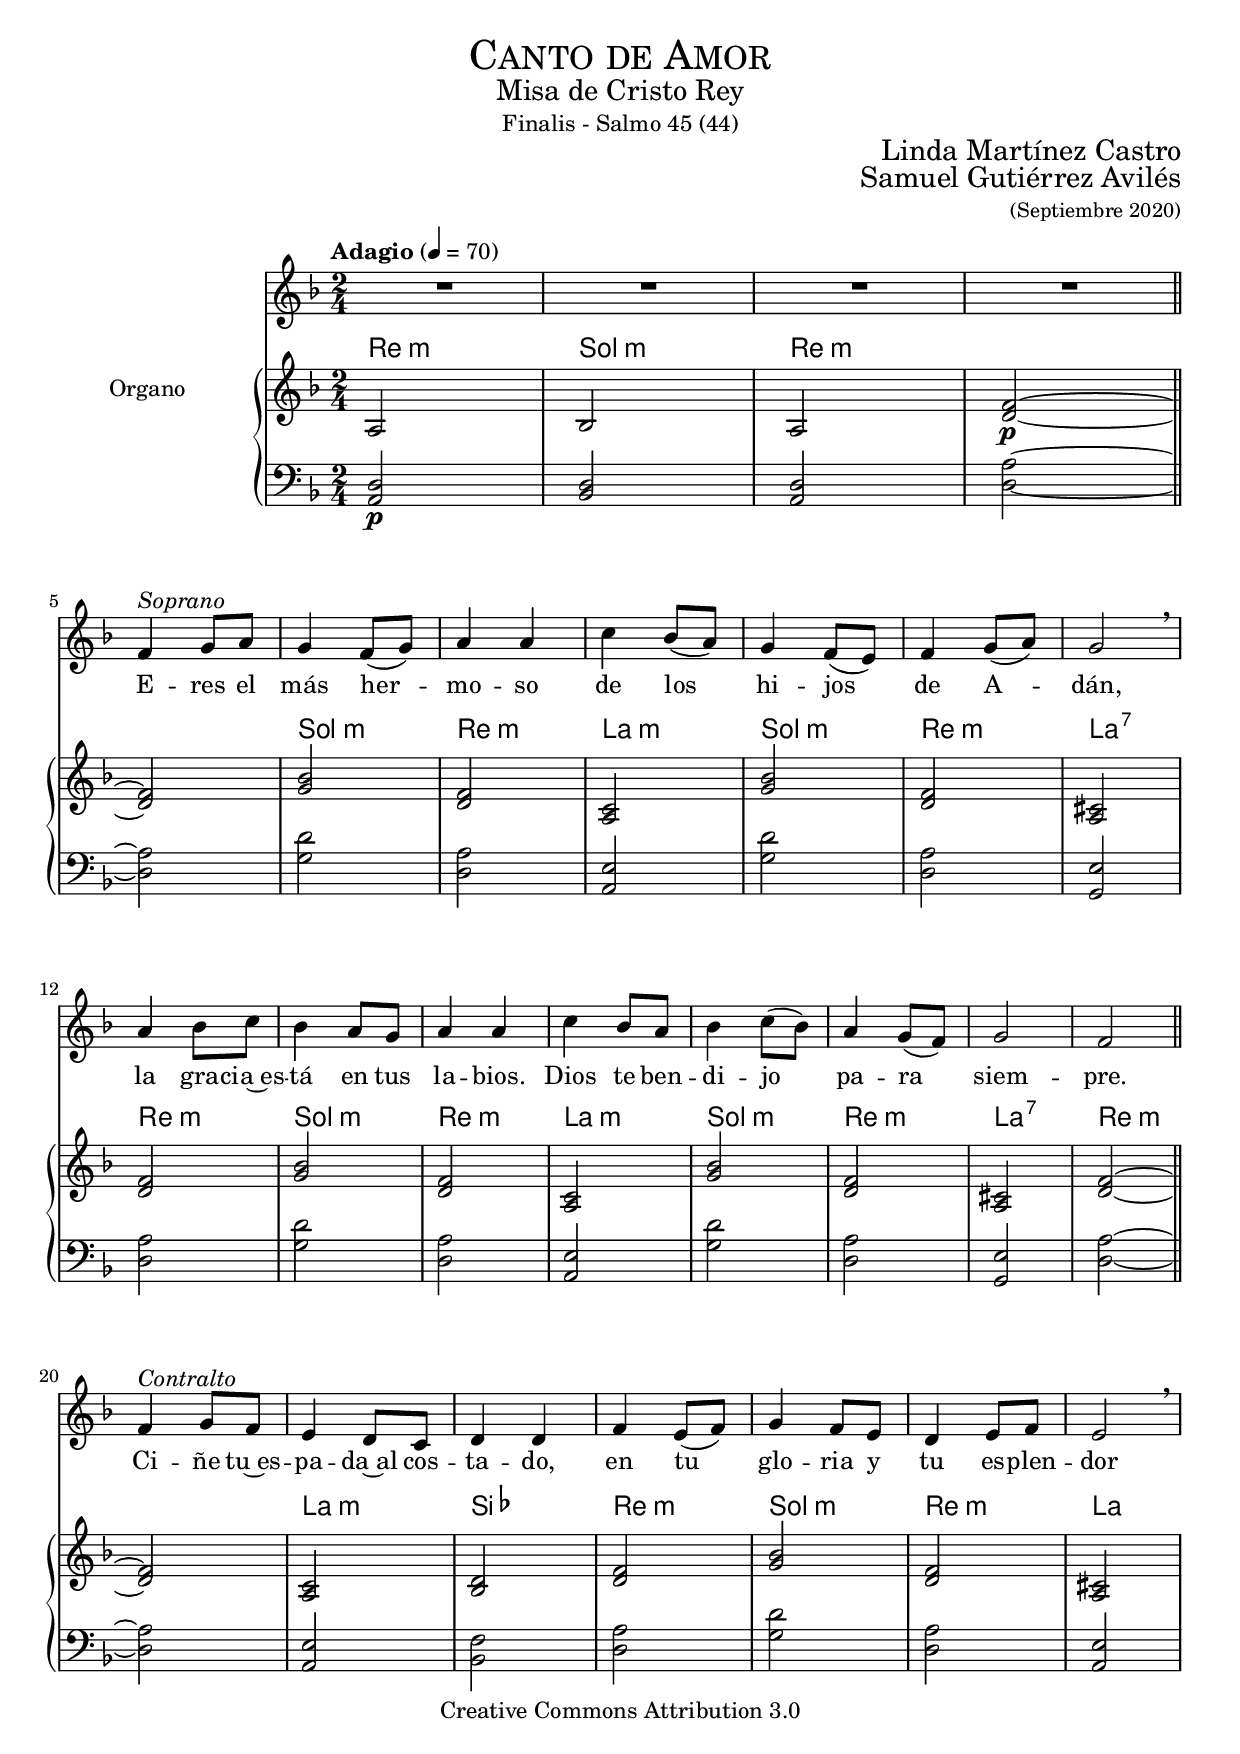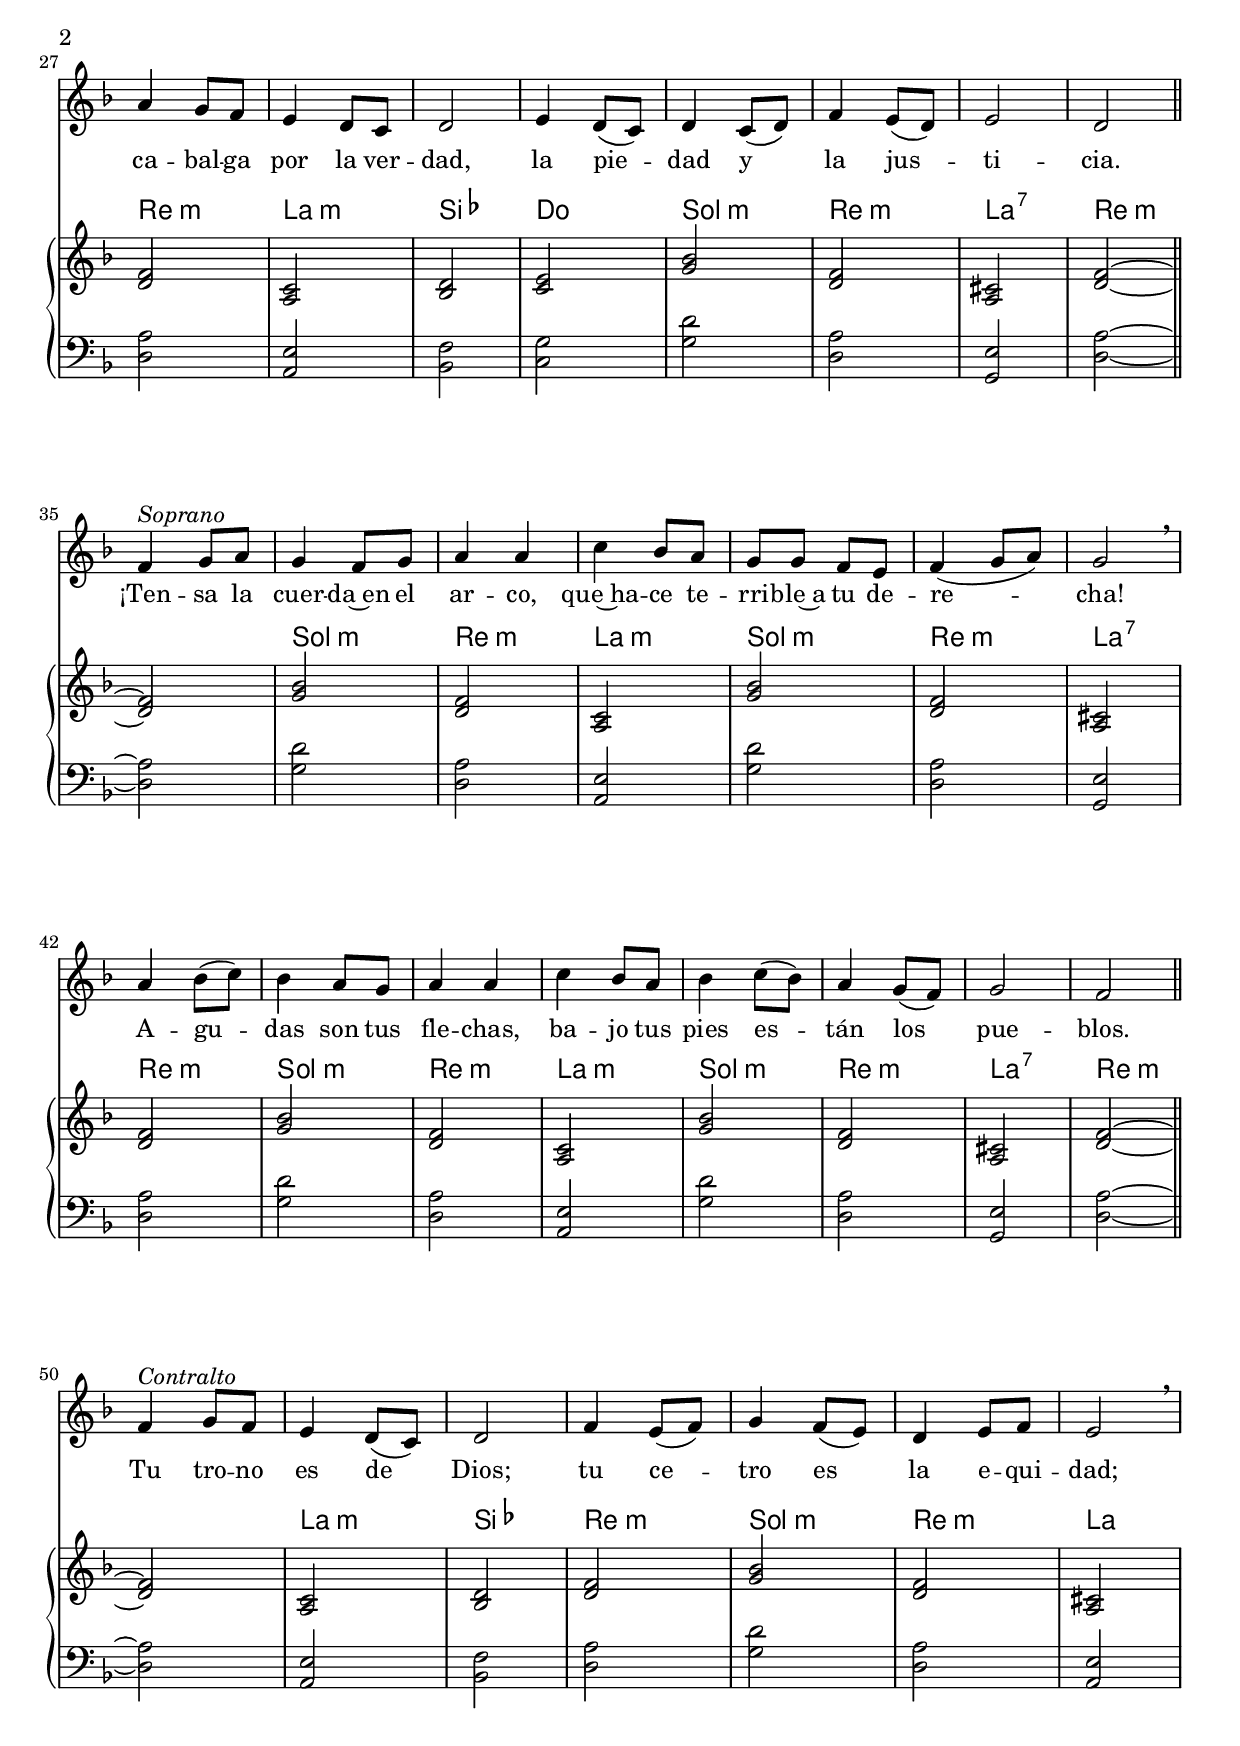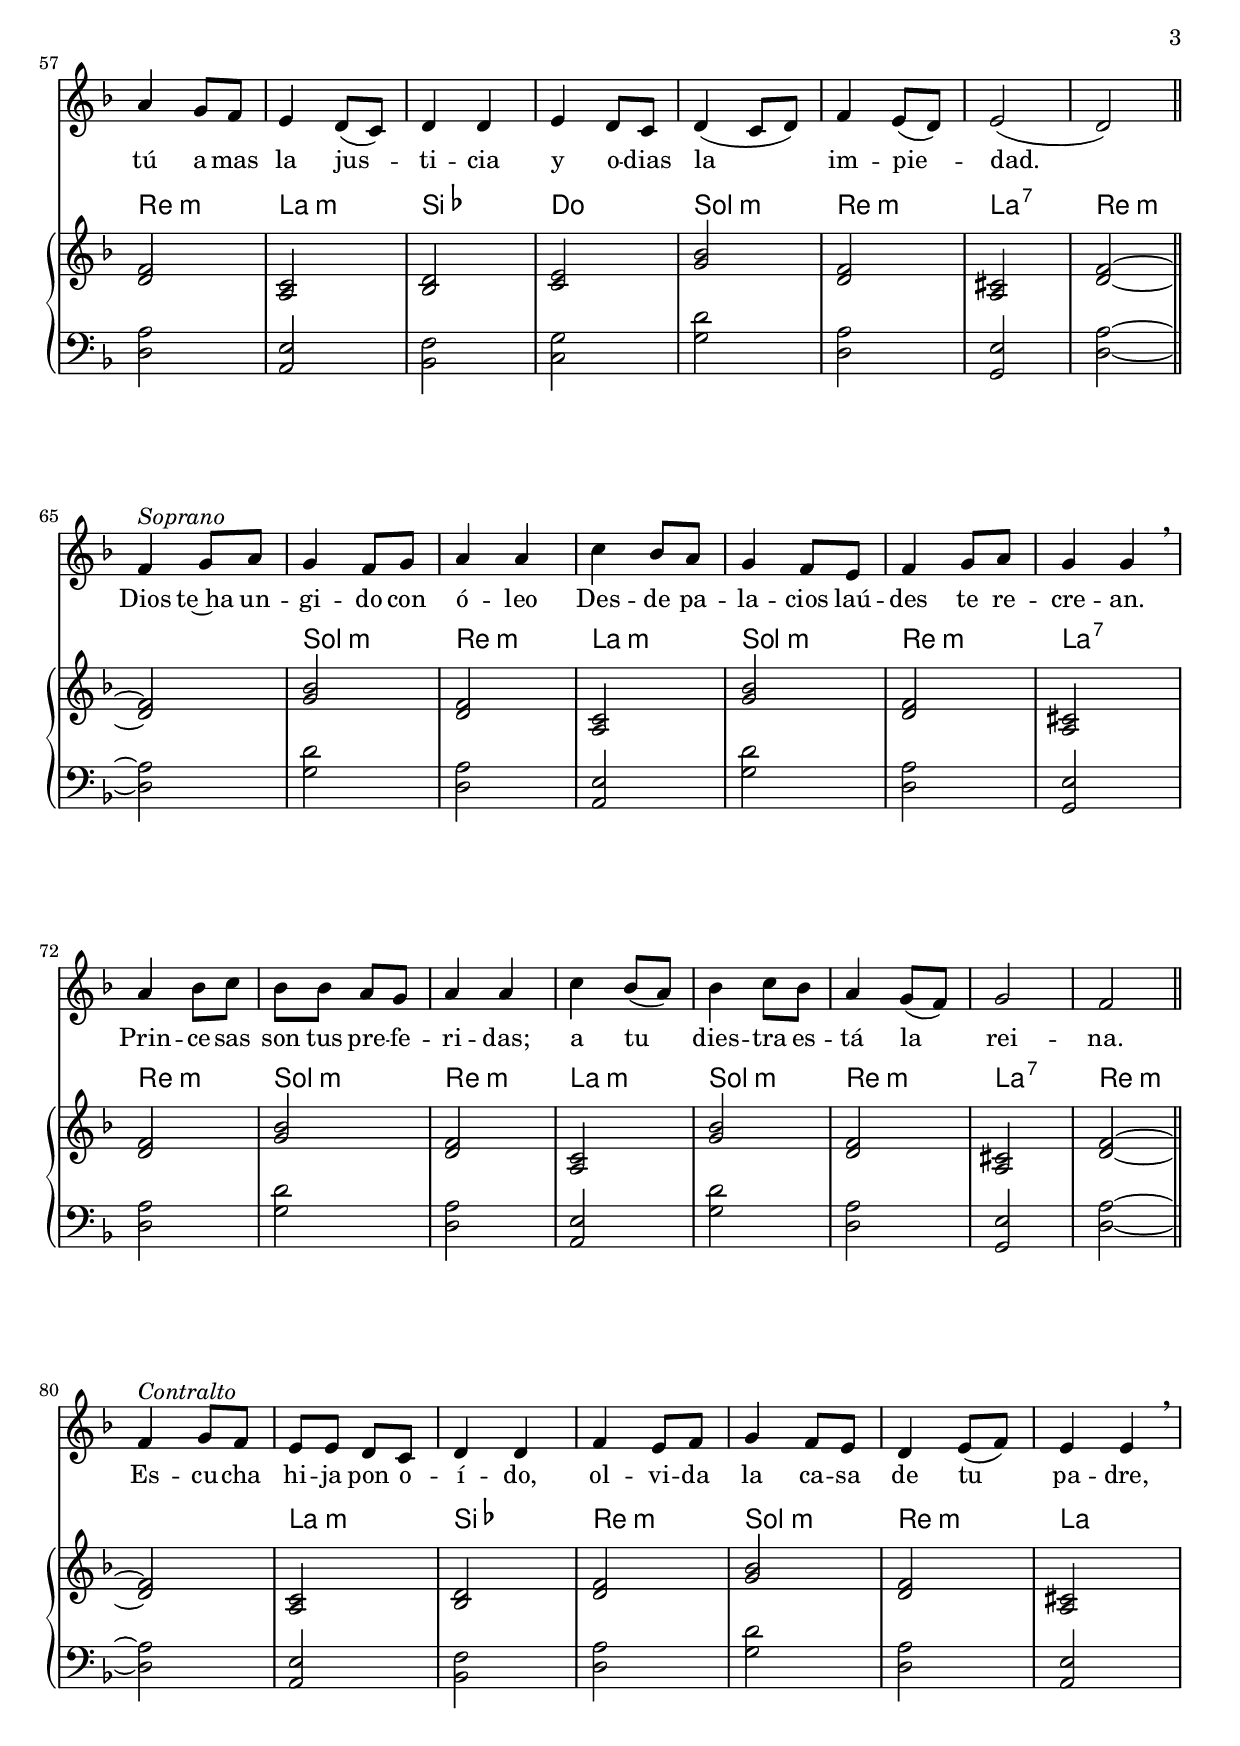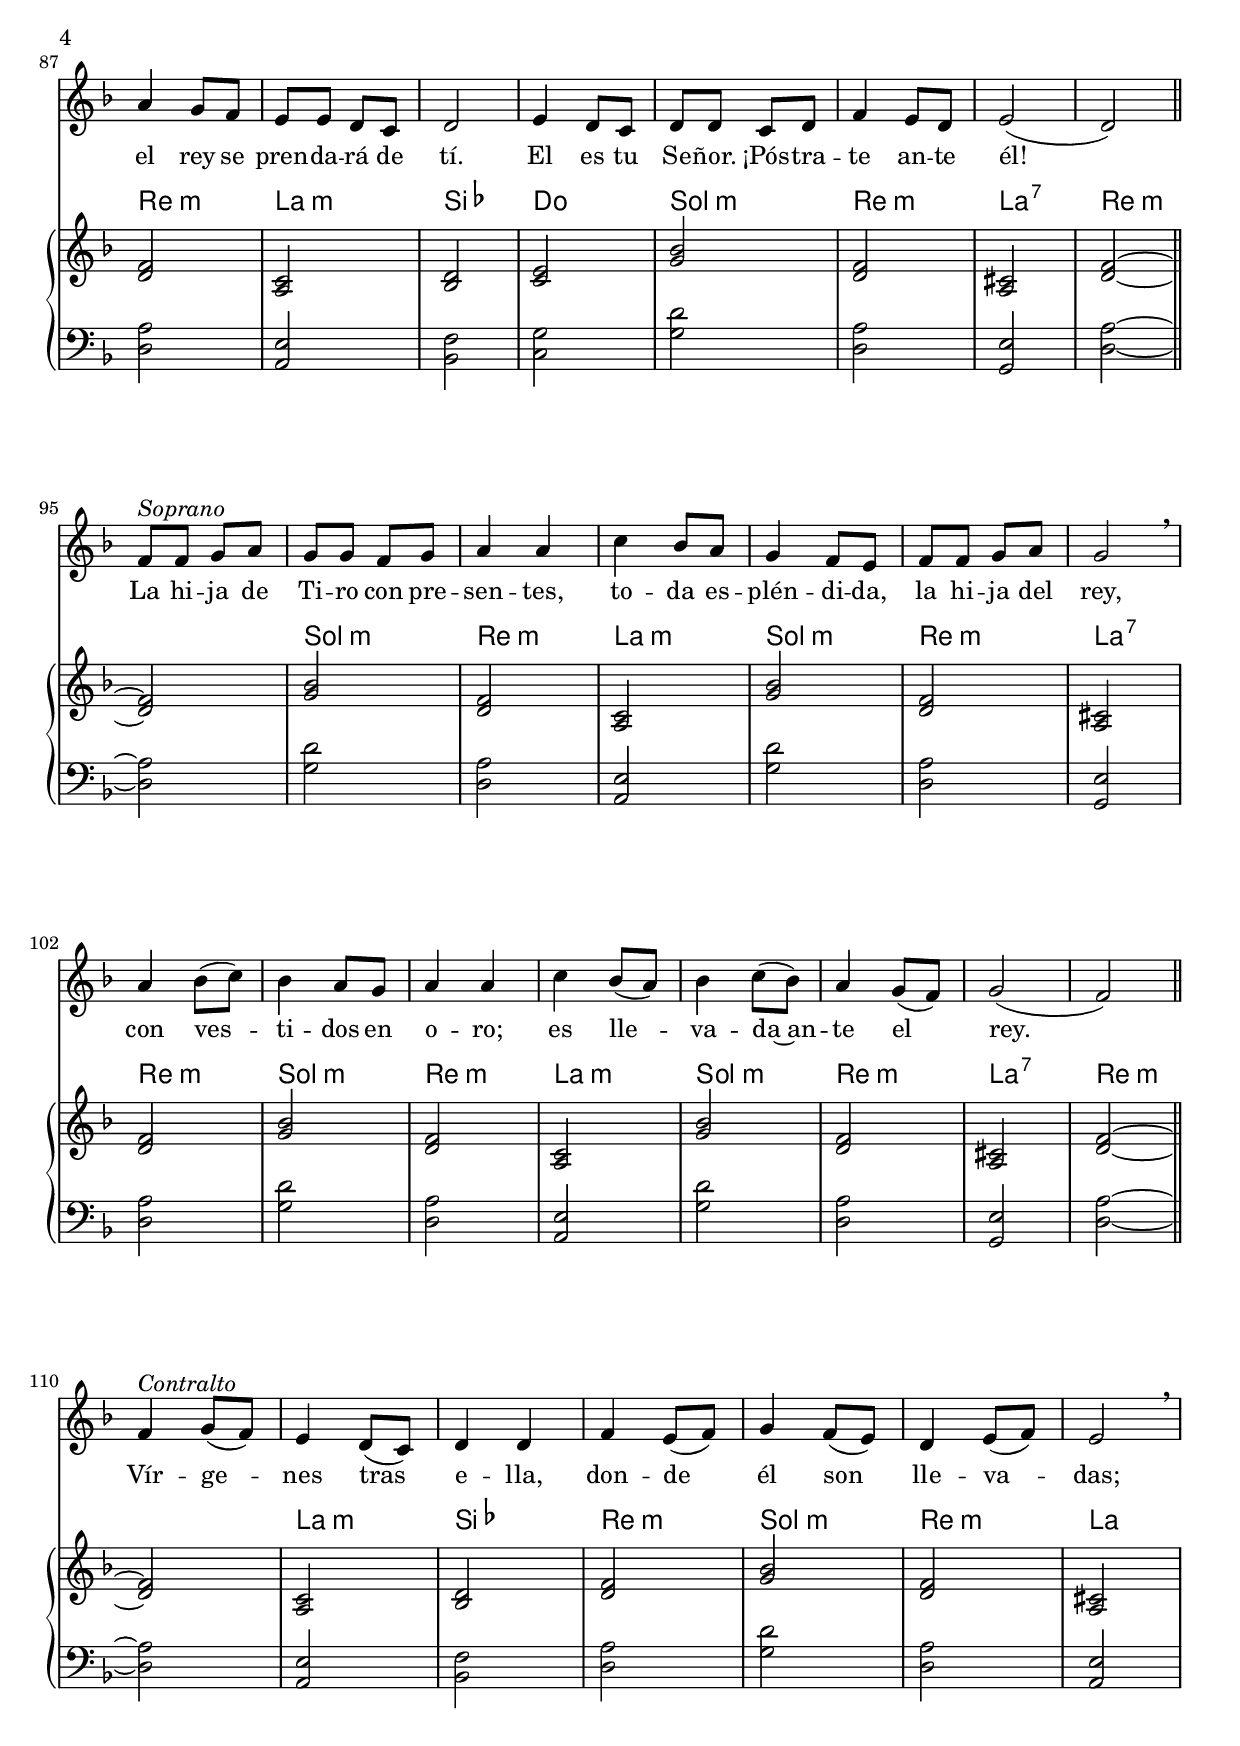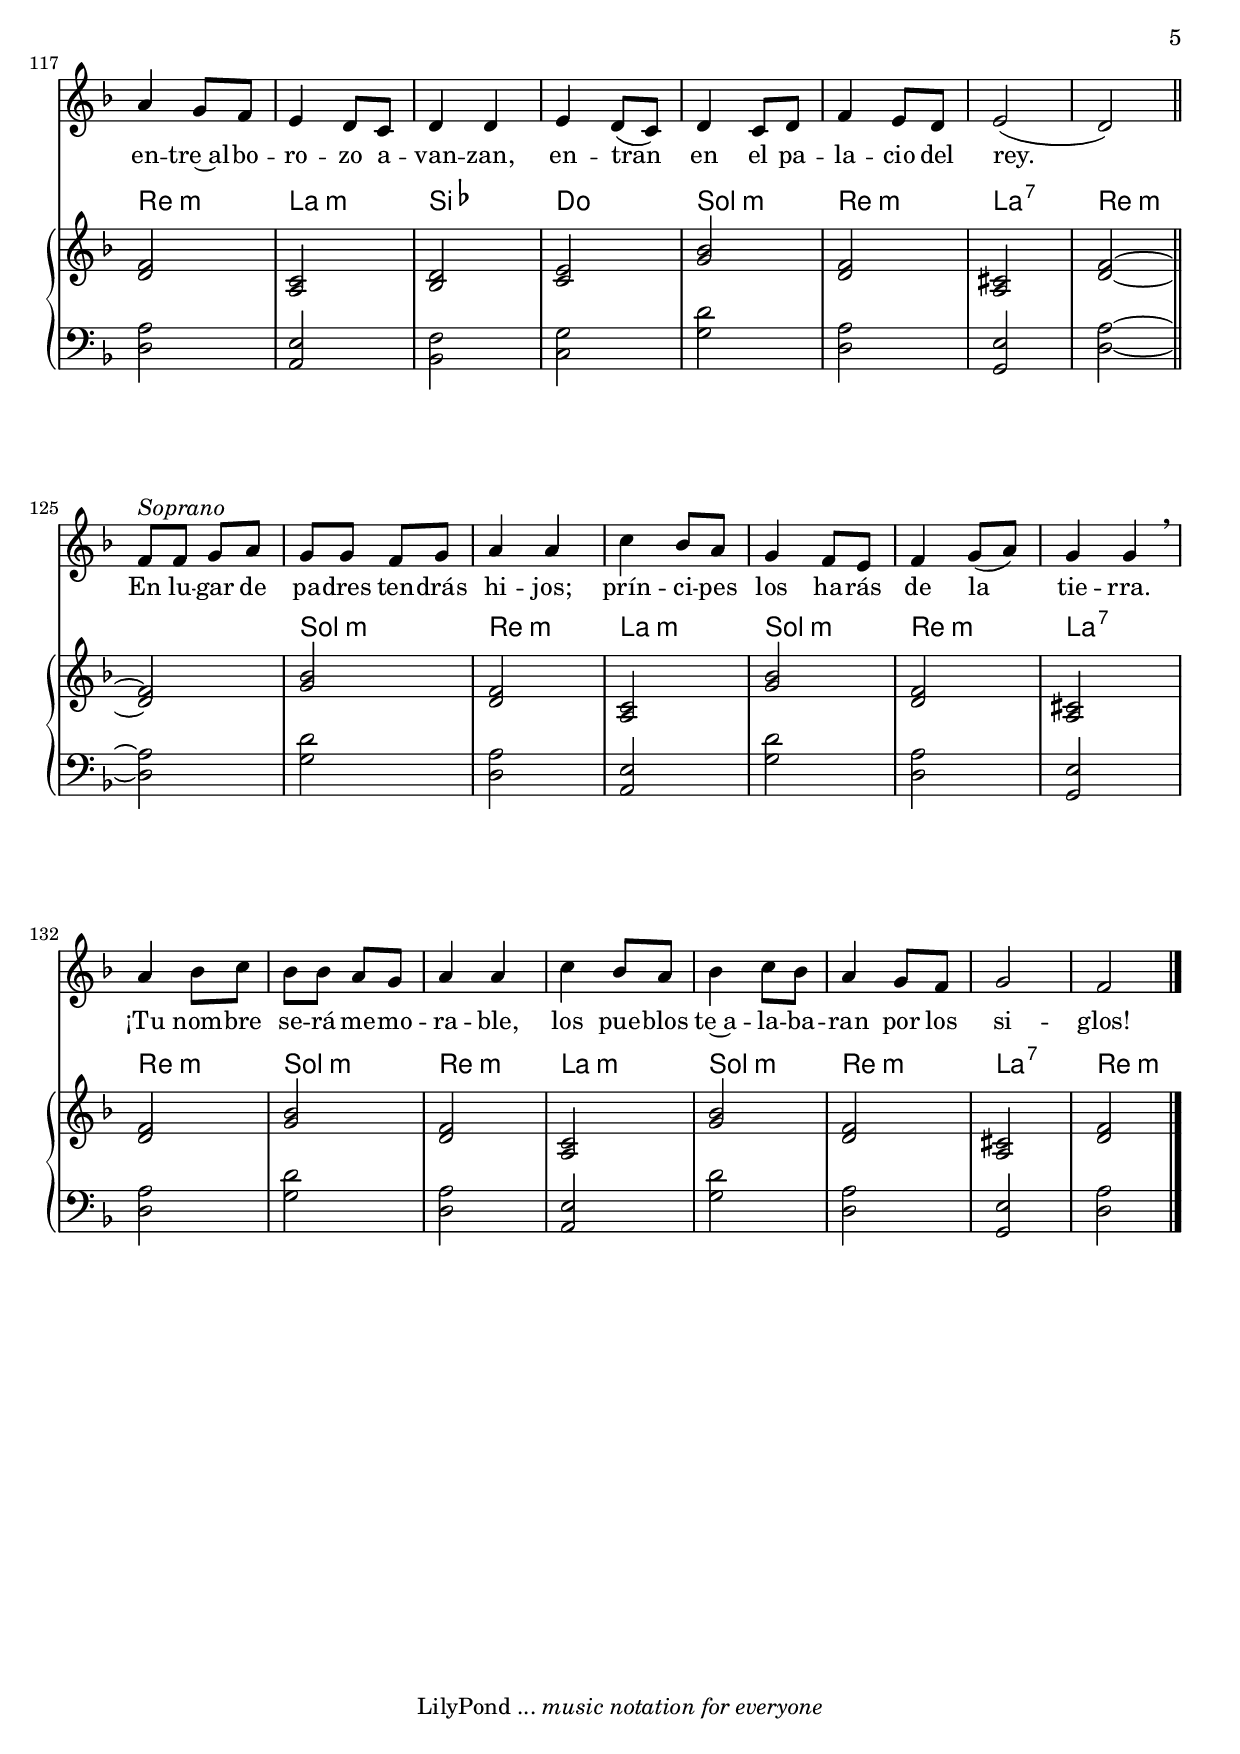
% ****************************************************************
%	Pricipe de los siglos - Melodia inspirada en las composiciones de Mons Marco Frisina
%   	Texto y musica con acompañamiento
%	by serach.sam@
% ****************************************************************
\language "espanol"
\version "2.19.82"

#(set-global-staff-size 19.8)

% --- Cabecera
\markup { \fill-line { \center-column { \fontsize #5 \smallCaps "Canto de Amor" \fontsize #2 "Misa de Cristo Rey" "Finalis - Salmo 45 (44)" } } }
\markup { \fill-line { " " \right-column { \fontsize #2 "Linda Martínez Castro" } } }
\markup { \fill-line { " " \right-column { \fontsize #2 "Samuel Gutiérrez Avilés" \small "(Septiembre 2020)" } } }
\header {
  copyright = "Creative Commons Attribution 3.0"
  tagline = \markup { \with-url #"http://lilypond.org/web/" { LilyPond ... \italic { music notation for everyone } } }
  breakbefore = ##t
}

% --- Musica

% --- Parametro globales
global = {
  \tempo "Adagio" 4 = 70
  \key re \minor
  \time 2/4
}

Music = \relative do' {
  R2*4 \bar "||" \break

  fa4^\markup { \italic "Soprano" } sol8 la |
  sol4 fa8( sol)		|
  la4 la			|
  do4 sib8( la)		|
  sol4 fa8( mi)		|
  fa4 sol8( la)		|
  sol2 \breathe 		| \break
  la4 sib8 do		|
  sib4 la8 sol		|
  la4 la 		|
  do4 sib8 la		|
  sib4 do8( sib)		|
  la4 sol8( fa)		|
  sol2			|
  fa2 			| \bar "||" \break

  fa4^\markup { \italic "Contralto" } sol8 fa |
  mi4 re8 do	|
  re4 re 	|
  fa4 mi8( fa)	|
  sol4 fa8 mi	|
  re4 mi8 fa	|
  mi2 \breathe 	| \break
  la4 sol8 fa 	|
  mi4 re8 do 	|
  re2		|
  mi4 re8( do)	|
  re4 do8( re)	|
  fa4 mi8( re)	|
  mi2		|
  re2 		| \bar "||" \break

  fa4^\markup { \italic "Soprano" } sol8 la |
  sol4 fa8 sol		|
  la4 la			|
  do4 sib8 la		|
  sol8 sol fa8 mi	|
  fa4( sol8 la)		|
  sol2 \breathe		|
  la4 sib8( do)		|
  sib4 la8 sol		|
  la4 la			|
  do4 sib8 la		|
  sib4 do8( sib)		|
  la4 sol8( fa)		|
  sol2			|
  fa2 			| \bar "||" \break

  fa4^\markup { \italic "Contralto" } sol8 fa |
  mi4 re8( do)	|
  re2		|
  fa4 mi8( fa)	|
  sol4 fa8( mi)	|
  re4 mi8 fa	|
  mi2 \breathe	| \break
  la4 sol8 fa 	|
  mi4 re8( do)	|
  re4 re		|
  mi4 re8 do	|
  re4( do8 re)	|
  fa4 mi8( re)	|
  mi2(		|
  re2) 		| \bar "||" \break

  fa4^\markup { \italic "Soprano" } sol8 la |
  sol4 fa8 sol		|
  la4 la			|
  do4 sib8 la		|
  sol4 fa8 mi		|
  fa4 sol8 la		|
  sol4 sol \breathe	| \break
  la4 sib8 do		|
  sib8 sib la8 sol	|
  la4 la			|
  do4 sib8( la)		|
  sib4 do8 sib		|
  la4 sol8( fa)		|
  sol2			|
  fa2 			| \bar "||" \break

  fa4^\markup { \italic "Contralto" } sol8 fa |
  mi8 mi re8 do		|
  re4 re			|
  fa4 mi8 fa		|
  sol4 fa8 mi		|
  re4 mi8( fa)		|
  mi4 mi \breathe 	| \break
  la4 sol8 fa 		|
  mi8 mi re8 do 		|
  re2			|
  mi4 re8 do		|
  re8 re do8 re		|
  fa4 mi8 re		|
  mi2(			|
  re2) 			| \bar "||" \break

  fa8^\markup { \italic "Soprano" } fa sol8 la |
  sol8 sol fa8 sol	|
  la4 la			|
  do4 sib8 la		|
  sol4 fa8 mi		|
  fa8 fa sol8 la		|
  sol2  \breathe 	| \break
  la4 sib8( do)		|
  sib4 la8 sol		|
  la4 la			|
  do4 sib8( la)		|
  sib4 do8( sib)		|
  la4 sol8( fa)		|
  sol2(			|
  fa2) 			| \bar "||" \break

  fa4^\markup { \italic "Contralto" } sol8( fa)	|
  mi4 re8( do)	|
  re4 re		|
  fa4 mi8( fa)	|
  sol4 fa8( mi)	|
  re4 mi8( fa)	|
  mi2 \breathe 	| \break
  la4 sol8 fa 	|
  mi4 re8 do 	|
  re4 re 	|
  mi4 re8( do)	|
  re4 do8 re	|
  fa4 mi8 re	|
  mi2(		|
  re2) 		| \bar "||" \break

  fa8^\markup { \italic "Soprano" } fa sol8 la |
  sol8 sol fa8 sol	|
  la4 la			|
  do4 sib8 la		|
  sol4 fa8 mi		|
  fa4 sol8( la)		|
  sol4 sol \breathe 	| \break
  la4 sib8 do		|
  sib8 sib la8 sol	|
  la4 la 		|
  do4 sib8 la		|
  sib4 do8 sib		|
  la4 sol8 fa		|
  sol2			|
  fa2 			| \bar "||" \break

  \bar "|."
}
Words = \lyricmode {
  E -- res el más her -- mo -- so
  de los hi -- jos de A -- dán,
  la gra -- cia~es -- tá en tus la -- bios.
  Dios te ben -- di -- jo pa -- ra siem -- pre.

  Ci -- ñe tu~es -- pa -- da~al cos -- ta -- do,
  en tu glo -- ria y tu es -- plen -- dor
  ca -- bal -- ga por la ver -- dad,
  la pie -- dad y la jus -- ti -- cia.

  ¡Ten -- sa la cuer -- da~en el ar -- co,
  que~ha -- ce te -- rri -- ble~a tu de -- re -- cha!
  A -- gu -- das son tus fle -- chas,
  ba -- jo tus pies es -- tán los pue -- blos.

  Tu tro -- no es de Dios;
  tu ce -- tro es la e -- qui -- dad;
  tú a -- mas la jus -- ti -- cia
  y o -- dias la im -- pie -- dad.

  Dios te~ha un -- gi -- do con ó -- leo
  Des -- de pa -- la -- cios laú -- des te re -- cre -- an.
  Prin -- ce -- sas son tus pre -- fe -- ri -- das;
  a tu dies -- tra es -- tá la rei -- na.

  Es -- cu -- cha hi -- ja pon o -- í -- do,
  ol -- vi -- da la ca -- sa de tu pa -- dre,
  el rey se pren -- da -- rá de tí.
  El es tu Se -- ñor. ¡Pós -- tra -- te an -- te él!

  La hi -- ja de Ti -- ro con pre -- sen -- tes,
  to -- da es -- plén -- di -- da, la hi -- ja del rey,
  con ves -- ti -- dos en o -- ro;
  es lle -- va -- da~an -- te el rey.

  Vír -- ge -- nes tras e -- lla,
  don -- de él son lle -- va -- das;
  en -- tre~al -- bo -- ro -- zo a -- van -- zan,
  en -- tran en el pa -- la -- cio del rey.

  En lu -- gar de pa -- dres ten -- drás hi -- jos;
  prín -- ci -- pes los ha -- rás de la tie -- rra.
  ¡Tu nom -- bre se -- rá me -- mo -- ra -- ble,
  los pue -- blos te~a -- la -- ba -- ran por los si -- glos!
}

NotesSop = \relative do' {
  R2*3 | fa2~\p | \bar "||" \break

  fa2 sib	|
  fa2 do 	|
  sib'2 fa	|
  dos2 fa	|
  sib2 fa2	|
  do2 sib' 	|
  fa2 dos	|
  fa2~		|

  fa2 do2	|
  re2 fa 	|
  sib2 fa	|
  dos2 fa	|
  do2 re2	|
  mi2 sib' 	|
  fa2 dos	|
  fa2~		|

  fa2 sib	|
  fa2 do 	|
  sib'2 fa	|
  dos2 fa	|
  sib2 fa2	|
  do2 sib' 	|
  fa2 dos	|
  fa2~		|

  fa2 do2	|
  re2 fa 	|
  sib2 fa	|
  dos2 fa	|
  do2 re2	|
  mi2 sib' 	|
  fa2 dos	|
  fa2~		|

  fa2 sib	|
  fa2 do 	|
  sib'2 fa	|
  dos2 fa	|
  sib2 fa2	|
  do2 sib' 	|
  fa2 dos	|
  fa2~		|

  fa2 do2	|
  re2 fa 	|
  sib2 fa	|
  dos2 fa	|
  do2 re2	|
  mi2 sib' 	|
  fa2 dos	|
  fa2~		|

  fa2 sib	|
  fa2 do 	|
  sib'2 fa	|
  dos2 fa	|
  sib2 fa2	|
  do2 sib' 	|
  fa2 dos	|
  fa2~		|

  fa2 do2	|
  re2 fa 	|
  sib2 fa	|
  dos2 fa	|
  do2 re2	|
  mi2 sib' 	|
  fa2 dos	|
  fa2~		|

  fa2 sib	|
  fa2 do 	|
  sib'2 fa	|
  dos2 fa	|
  sib2 fa2	|
  do2 sib' 	|
  fa2 dos	|
  fa2		|
}
NotesAlt = \relative do' {
  la2 | sib2 | la2 | re2~\p | \bar "||"

  re2 sol 	|
  re2 la		|
  sol'2 re	|
  la2 re		|
  sol2 re 	|
  la2 sol'	|
  re2 la		|
  re2~		|

  re2 la 	|
  sib2 re	|
  sol2 re	|
  la2 re		|
  la2 sib 	|
  do2 sol'	|
  re2 la		|
  re2~		|

  re2 sol 	|
  re2 la		|
  sol'2 re	|
  la2 re		|
  sol2 re 	|
  la2 sol'	|
  re2 la		|
  re2~		|

  re2 la 	|
  sib2 re	|
  sol2 re	|
  la2 re		|
  la2 sib 	|
  do2 sol'	|
  re2 la		|
  re2~		|

  re2 sol 	|
  re2 la		|
  sol'2 re	|
  la2 re		|
  sol2 re 	|
  la2 sol'	|
  re2 la		|
  re2~		|

  re2 la 	|
  sib2 re	|
  sol2 re	|
  la2 re		|
  la2 sib 	|
  do2 sol'	|
  re2 la		|
  re2~		|

  re2 sol 	|
  re2 la		|
  sol'2 re	|
  la2 re		|
  sol2 re 	|
  la2 sol'	|
  re2 la		|
  re2~		|

  re2 la 	|
  sib2 re	|
  sol2 re	|
  la2 re		|
  la2 sib 	|
  do2 sol'	|
  re2 la		|
  re2~		|

  re2 sol 	|
  re2 la		|
  sol'2 re	|
  la2 re		|
  sol2 re 	|
  la2 sol'	|
  re2 la		|
  re2		|
}
NotesTer = \relative do {
  re2\p | re2 | re2 | la'2~ | \bar "||"

  la2 re 	|
  la2 mi		|
  re'2 la	|
  mi2 la		|
  re2 la 	|
  mi2 re	'	|
  la2 mi		|
  la2~		|

  la2 mi 	|
  fa2 la		|
  re2 la		|
  mi2 la		|
  mi2 fa 	|
  sol2 re'	|
  la2 mi		|
  la2~ 		|

  la2 re 	|
  la2 mi		|
  re'2 la	|
  mi2 la		|
  re2 la 	|
  mi2 re	'	|
  la2 mi		|
  la2~		|

  la2 mi 	|
  fa2 la		|
  re2 la		|
  mi2 la		|
  mi2 fa 	|
  sol2 re'	|
  la2 mi		|
  la2~ 		|

  la2 re 	|
  la2 mi		|
  re'2 la	|
  mi2 la		|
  re2 la 	|
  mi2 re	'	|
  la2 mi		|
  la2~		|

  la2 mi 	|
  fa2 la		|
  re2 la		|
  mi2 la		|
  mi2 fa 	|
  sol2 re'	|
  la2 mi		|
  la2~ 		|

  la2 re 	|
  la2 mi		|
  re'2 la	|
  mi2 la		|
  re2 la 	|
  mi2 re	'	|
  la2 mi		|
  la2~		|

  la2 mi 	|
  fa2 la		|
  re2 la		|
  mi2 la		|
  mi2 fa 	|
  sol2 re'	|
  la2 mi		|
  la2~ 		|

  la2 re 	|
  la2 mi		|
  re'2 la	|
  mi2 la		|
  re2 la 	|
  mi2 re	'	|
  la2 mi		|
  la2		|
}
NotesBas = \relative do {
  la2\p | sib2 | la2 | re2~ | \bar "||"

  re2 sol 	|
  re2 la		|
  sol'2 re	|
  sol,2 re'	|
  sol2 re 	|
  la2 sol'	|
  re2 sol,	|
  re'2~		|

  re2 la 	|
  sib2 re	|
  sol2 re	|
  la2 re		|
  la2 sib 	|
  do2 sol'	|
  re2 sol,	|
  re'2~ 		|

  re2 sol 	|
  re2 la		|
  sol'2 re	|
  sol,2 re'	|
  sol2 re 	|
  la2 sol'	|
  re2 sol,	|
  re'2~		|

  re2 la 	|
  sib2 re	|
  sol2 re	|
  la2 re		|
  la2 sib 	|
  do2 sol'	|
  re2 sol,	|
  re'2~ 		|

  re2 sol 	|
  re2 la		|
  sol'2 re	|
  sol,2 re'	|
  sol2 re 	|
  la2 sol'	|
  re2 sol,	|
  re'2~		|

  re2 la 	|
  sib2 re	|
  sol2 re	|
  la2 re		|
  la2 sib 	|
  do2 sol'	|
  re2 sol,	|
  re'2~ 		|

  re2 sol 	|
  re2 la		|
  sol'2 re	|
  sol,2 re'	|
  sol2 re 	|
  la2 sol'	|
  re2 sol,	|
  re'2~		|

  re2 la 	|
  sib2 re	|
  sol2 re	|
  la2 re		|
  la2 sib 	|
  do2 sol'	|
  re2 sol,	|
  re'2~ 		|

  re2 sol 	|
  re2 la		|
  sol'2 re	|
  sol,2 re'	|
  sol2 re 	|
  la2 sol'	|
  re2 sol,	|
  re'2		|
}

% --- acordes
armonias = \new ChordNames {
  \chordmode {
    \italianChords
    re2:m sol2:m re2:m s2

    s2 sol2:m re2:m la2:m
    sol2:m re2:m la2:7
    re2:m sol2:m re2:m la2:m
    sol2:m re2:m la2:7 re2:m

    s2 la2:m sib2 re2:m
    sol2:m re2:m la2
    re2:m la2:m sib2 do2
    sol2:m re2:m la2:7 re2:m

    s2 sol2:m re2:m la2:m
    sol2:m re2:m la2:7
    re2:m sol2:m re2:m la2:m
    sol2:m re2:m la2:7 re2:m

    s2 la2:m sib2 re2:m
    sol2:m re2:m la2
    re2:m la2:m sib2 do2
    sol2:m re2:m la2:7 re2:m

    s2 sol2:m re2:m la2:m
    sol2:m re2:m la2:7
    re2:m sol2:m re2:m la2:m
    sol2:m re2:m la2:7 re2:m

    s2 la2:m sib2 re2:m
    sol2:m re2:m la2
    re2:m la2:m sib2 do2
    sol2:m re2:m la2:7 re2:m

    s2 sol2:m re2:m la2:m
    sol2:m re2:m la2:7
    re2:m sol2:m re2:m la2:m
    sol2:m re2:m la2:7 re2:m

    s2 la2:m sib2 re2:m
    sol2:m re2:m la2
    re2:m la2:m sib2 do2
    sol2:m re2:m la2:7 re2:m

    s2 sol2:m re2:m la2:m
    sol2:m re2:m la2:7
    re2:m sol2:m re2:m la2:m
    sol2:m re2:m la2:7 re2:m
  }
}

\score {
  <<
    \new Voice = "melodia" <<
      \set Staff.midiInstrument = #"choir aahs"
      \set Staff.midiMaximumVolume = #1.5
      \global \Music
    >>
    \new Lyrics = "melodia"
    \context Lyrics = "melodia" \lyricsto "melodia" \Words
    \armonias
    \new PianoStaff <<
      \new Staff <<
        \set Staff.instrumentName = #"Organo"
        \set Staff.midiInstrument = #"church organ"
        \set Staff.midiMaximumVolume = #0.6
        \set Staff.printPartCombineTexts = ##f
        \partcombine
        << \global \NotesSop >>
        << \global \NotesAlt >>
      >>
      \new Staff <<
        \set Staff.midiInstrument = #"church organ"
        \set Staff.midiMaximumVolume = #0.6
        \clef bass
        \set Staff.printPartCombineTexts = ##f
        \partcombine
        << \global \NotesTer >>
        << \global \NotesBas >>
      >>
    >>
  >>
  \midi { }
  \layout { }
}

% --- Musica
\paper{
  #(set-default-paper-size "letter")
  indent=3.5\cm
  page-breaking = #ly:page-turn-breaking
}
